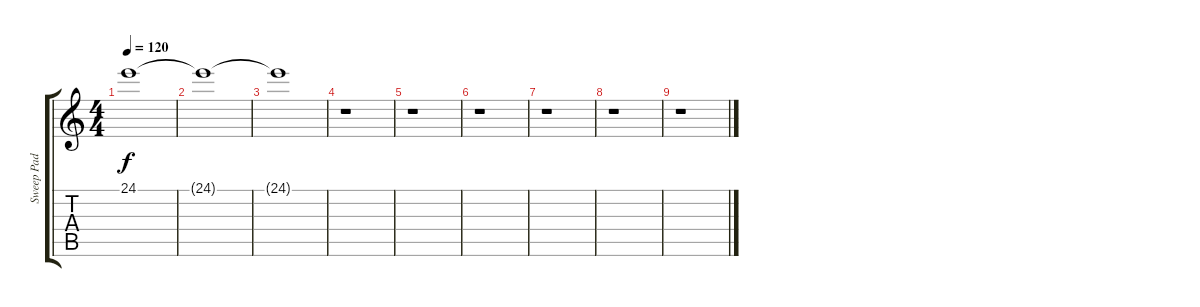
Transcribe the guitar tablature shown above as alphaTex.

\track ("Sweep Pad " "Sweep Pad ") {instrument pad8sweep}
\staff {score tabs}
\tuning (E4 B3 G3 D3 A2 E2) {hide}
\ts (4 4)
\tempo 120
\clef g2
\ks c
24.1{t}.1{dy f} |
24.1{t}.1 |
24.1{t}.1 |
r.1 |
r.1 |
r.1 |
r.1 |
r.1 |
r.1
